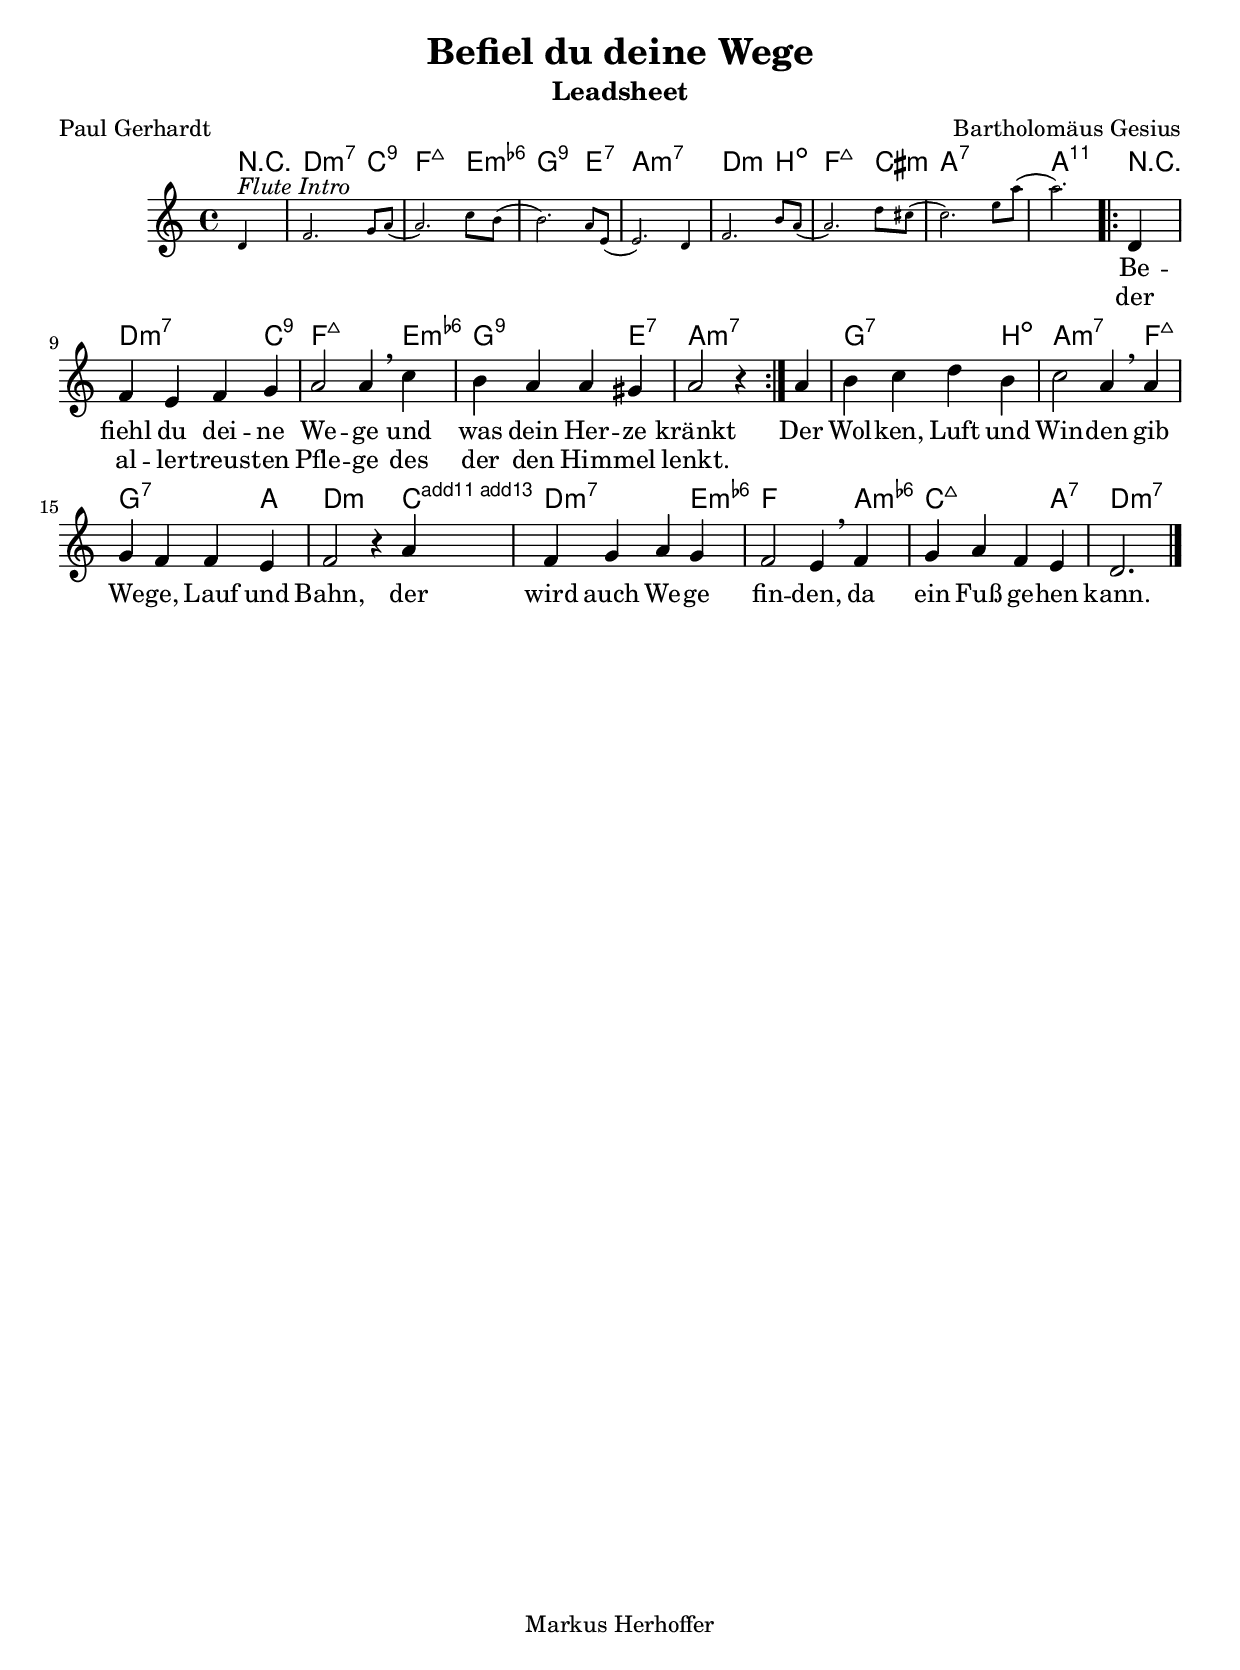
\version "2.18.2"

#(set-global-staff-size 20)
\include "deutsch.ly"

% modify maj9 and 6(add9)
% Exception music is chords with markups
chExceptionMusic = {
  <c e g d'>1-\markup { \super "add9" }
}

% Convert music to list and prepend to existing exceptions.
chExceptions = #( append
  ( sequential-music-to-chord-exceptions chExceptionMusic #t)
  ignatzekExceptions)

\layout {
  \context {
    \RemoveEmptyStaffContext
  } 
}

choral =
\relative a {
  \repeat volta 2 {
    \partial 4 
    d4 f e f g 
    a2 a4 \breathe c
    h a a gis
    a2 r4 
  }
  a h c d h 
  c2 a4 \breathe a 
  g f f e 
  f2 r4 a 
  f g a g 
  f2 e4 \breathe f 
  g a f e d2.
  \bar "|."
}

flute = \relative a {
  \partial 4 
  d4 f2. g8 a8(
  a2.) c8 h8(
  h2.) a8 e8(
  e2.)

  d4 f2. h8 a8(
  a2.) d8 cis8(
  c2.) e8 a8(a2.)
}

vocals = \relative a {
  \time 4/4
  \key c \major
  \compressFullBarRests
  <<
    \new CueVoice {
      \flute
    }
    \\
    s^\markup { \italic{Flute Intro} }
  >>
  \choral
}

harmintro = {
    \chordmode {
    \partial 4 
    r4
    d2.:m7 c4:9
    f2.:maj7
  }
  <e g h c'>4
  \chordmode {
    g2.:9 e4:7
    a1:m7

    d2.:m h4:dim
    f2.:maj7 cis4:m
    a1:7 a2.:11
  }
}

harmchoral = {
    \chordmode {
    % Befiel
    \partial 4 
    r4
    d2.:m7 c4:9
    f2.:maj7
  }
  <e g h c'>4
  \chordmode {
    g2.:9 e4:7
    a1:m7

    % Der Wolken
    g2.:7 h4:dim
    a2.:m7 f4:maj
    g2.:7 a4
    d2.:m
  }
  \set additionalPitchPrefix = #"add"
  <c e g f' a'>4
  \chordmode {
    d2.:m7
  }
  <e g h c'>4 
  <f a c' >2.
  <a c' e' f'>4 
  \chordmode {
    c2.:maj7 a4:7
    d2.:m7
  }
}

harmonies = { 
  \harmintro
  \harmchoral
}

\book {
  \bookOutputSuffix "leadsheet"
  \score {
    <<
      \new ChordNames {
        \harmonies
      }
      \new Voice = "melody" { \vocals }
      \new Lyrics \lyricsto "melody" {
      <<
        {  
          Be -- fiehl du dei -- ne We -- ge und
          was dein Her -- ze kränkt }
        \new Lyrics {
          \set associatedVoice = "melody"
          der al -- ler -- treus -- ten Pfle -- ge des 
          der den Him -- mel lenkt.
	    }
      >>
        Der Wol -- ken, Luft und 
        Win -- den gib We -- ge, Lauf und Bahn, 
        der wird auch We -- ge fin -- den, 
        da ein Fuß ge -- hen kann.
    }
    >>
  }
  \header {
    title = "Befiel du deine Wege"
    subtitle = "Leadsheet"
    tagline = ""
    poet = "Paul Gerhardt"
    composer = "Bartholomäus Gesius"
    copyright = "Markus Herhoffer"
  }
  \paper {
    #(set-paper-size "a4")
    bottom-margin = 2\cm
    print-page-number = ##t
  }
}
